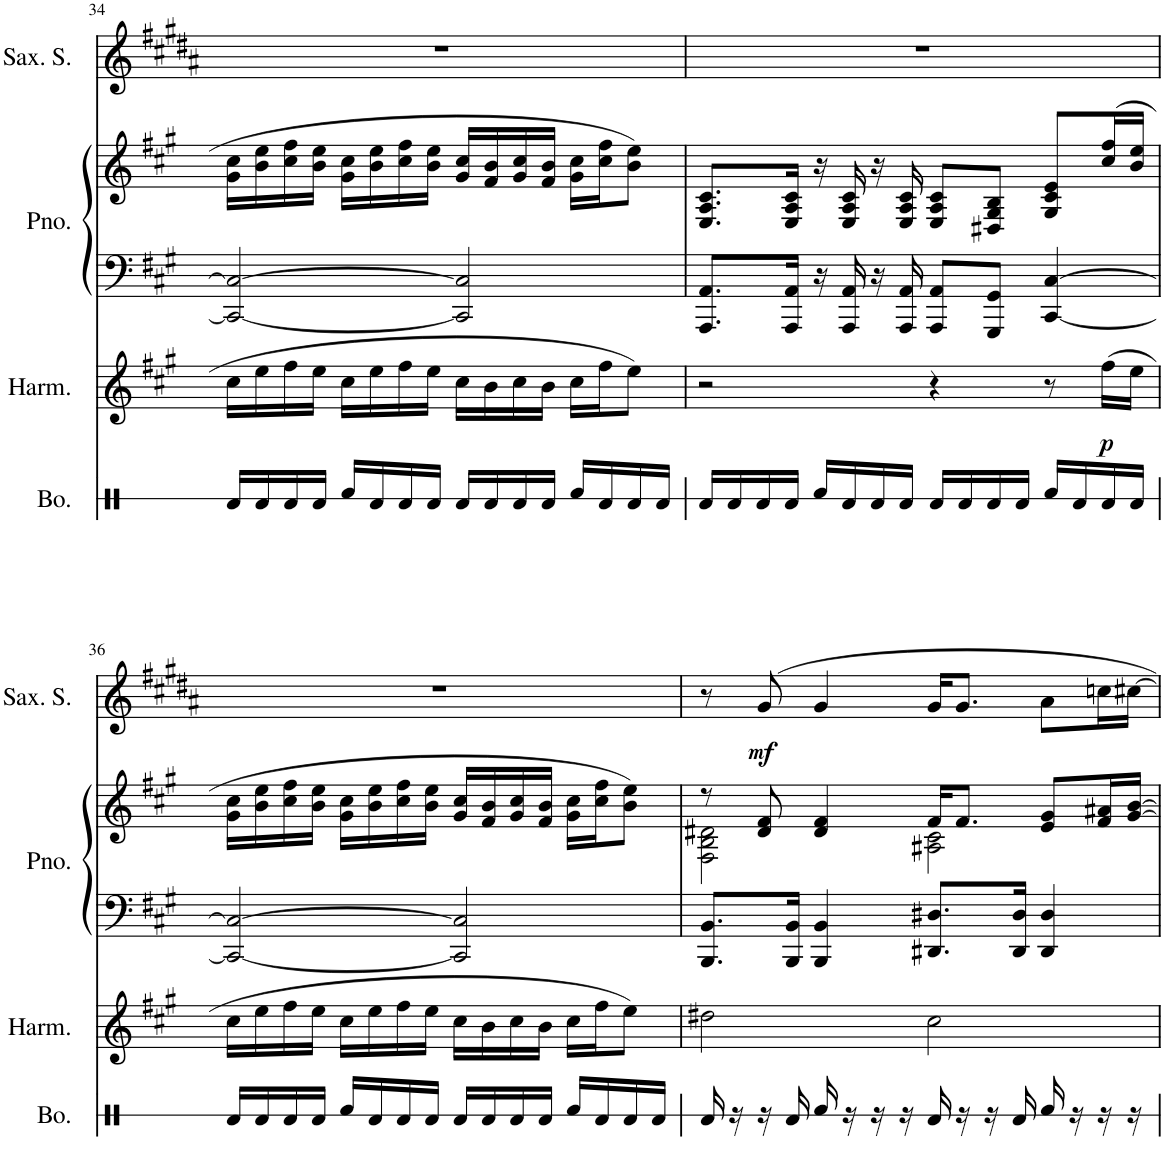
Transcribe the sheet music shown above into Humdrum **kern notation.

**kern	**kern	**dynam	**kern	**kern	**kern	**dynam
*part4	*part3	*part3	*part2	*part2	*part1	*part1
*staff5	*staff4	*staff4	*staff3	*staff2	*staff1	*staff1
*I"Bongos	*I"Harmonica	*	*I"Piano	*	*I"Saxophone Soprano	*
*I'Bo.	*I'Harm.	*	*I'Pno.	*	*I'Sax. S.	*
!!LO:PB:g=z
*clefX	*clefG2	*	*clefF4	*clefG2	*clefG2	*
*	*	*	*	*	*Trd1c2	*
*k[]	*k[f#c#g#]	*	*k[f#c#g#]	*k[f#c#g#]	*k[f#c#g#d#a#]	*
*M4/4	*M4/4	*	*M4/4	*M4/4	*M4/4	*
=34	=34	=34	=34	=34	=34	=34
16Rd/LL	16cc#\LL	.	2CC#/_ 2C#/_	16g#\ 16cc#\LL	1r	.
16Rd/	16ee\	.	.	16b\ 16ee\	.	.
16Rd/	16ff#\	.	.	16cc#\ 16ff#\	.	.
16Rd/JJ	16ee\JJ	.	.	16b\ 16ee\JJ	.	.
16Rf/LL	16cc#\LL	.	.	16g#\ 16cc#\LL	.	.
16Rd/	16ee\	.	.	16b\ 16ee\	.	.
16Rd/	16ff#\	.	.	16cc#\ 16ff#\	.	.
16Rd/JJ	16ee\JJ	.	.	16b\ 16ee\JJ	.	.
16Rd/LL	16cc#\LL	.	2CC#/] 2C#/]	16g#/ 16cc#/LL	.	.
16Rd/	16b\	.	.	16f#/ 16b/	.	.
16Rd/	16cc#\	.	.	16g#/ 16cc#/	.	.
16Rd/JJ	16b\JJ	.	.	16f#/ 16b/JJ	.	.
16Rf/LL	16cc#\LL	.	.	16g#\ 16cc#\LL	.	.
16Rd/	16ff#\J	.	.	16cc#\ 16ff#\J	.	.
16Rd/	8ee\J	.	.	8b\ 8ee\J	.	.
16Rd/JJ	.	.	.	.	.	.
=35	=35	=35	=35	=35	=35	=35
16Rd/LL	2r	.	8.AAA/ 8.AA/L	8.E/ 8.A/ 8.c#/L	1r	.
16Rd/	.	.	.	.	.	.
16Rd/	.	.	.	.	.	.
16Rd/JJ	.	.	16AAA/ 16AA/Jk	16E/ 16A/ 16c#/Jk	.	.
16Rf/LL	.	.	16r	16r	.	.
16Rd/	.	.	16AAA/ 16AA/	16E/ 16A/ 16c#/	.	.
16Rd/	.	.	16r	16r	.	.
16Rd/JJ	.	.	16AAA/ 16AA/	16E/ 16A/ 16c#/	.	.
16Rd/LL	4r	.	8AAA/ 8AA/L	8E/ 8A/ 8c#/L	.	.
16Rd/	.	.	.	.	.	.
16Rd/	.	.	8GGG#/ 8GG#/J	8D#X/ 8G#/ 8B/J	.	.
16Rd/JJ	.	.	.	.	.	.
16Rf/LL	8r	.	[4CC#/ [4C#/	8G#/ 8c#/ 8e/L	.	.
16Rd/	.	.	.	.	.	.
!	!	!LO:DY:b	!	!	!	!
16Rd/	(16ff#\LL	p	.	(>16cc#/ 16ff#/L	.	.
16Rd/JJ	16ee\JJ	.	.	16b/ 16ee/JJ	.	.
!!LO:LB:g=z
=36	=36	=36	=36	=36	=36	=36
16Rd/LL	16cc#\LL	.	2CC#/_ 2C#/_	16g#\ 16cc#\LL	1r	.
16Rd/	16ee\	.	.	16b\ 16ee\	.	.
16Rd/	16ff#\	.	.	16cc#\ 16ff#\	.	.
16Rd/JJ	16ee\JJ	.	.	16b\ 16ee\JJ	.	.
16Rf/LL	16cc#\LL	.	.	16g#\ 16cc#\LL	.	.
16Rd/	16ee\	.	.	16b\ 16ee\	.	.
16Rd/	16ff#\	.	.	16cc#\ 16ff#\	.	.
16Rd/JJ	16ee\JJ	.	.	16b\ 16ee\JJ	.	.
16Rd/LL	16cc#\LL	.	2CC#/] 2C#/]	16g#/ 16cc#/LL	.	.
16Rd/	16b\	.	.	16f#/ 16b/	.	.
16Rd/	16cc#\	.	.	16g#/ 16cc#/	.	.
16Rd/JJ	16b\JJ	.	.	16f#/ 16b/JJ	.	.
16Rf/LL	16cc#\LL	.	.	16g#\ 16cc#\LL	.	.
16Rd/	16ff#\J	.	.	16cc#\ 16ff#\J	.	.
16Rd/	8ee\J)	.	.	8b\ 8ee\J)	.	.
16Rd/JJ	.	.	.	.	.	.
=37	=37	=37	=37	=37	=37	=37
*	*	*	*	*^	*	*
16Rd/	2dd#X\	.	8.BBB/ 8.BB/L	8r	2F#\ 2B\ 2d#X\	8r	.
16r	.	.	.	.	.	.	.
!	!	!	!	!	!	!	!LO:DY:b
16r	.	.	.	8d#/ 8f#/	.	8g#/	mf
16Rd/	.	.	16BBB/ 16BB/Jk	.	.	.	.
16Rf/	.	.	4BBB/ 4BB/	4d#/ 4f#/	.	4g#/	.
16r	.	.	.	.	.	.	.
16r	.	.	.	.	.	.	.
16r	.	.	.	.	.	.	.
16Rd/	2cc#\	.	8.DD#X/ 8.D#X/L	16f#/KL	2A#X\ 2c#\	16g#/KL	.
16r	.	.	.	8.f#/J	.	8.g#/J	.
16r	.	.	.	.	.	.	.
16Rd/	.	.	16DD#/ 16D#/Jk	.	.	.	.
16Rf/	.	.	4DD#/ 4D#/	8e/ 8g#/L	.	8a#\L	.
16r	.	.	.	.	.	.	.
16r	.	.	.	16f#/ 16a#X/L	.	16ccn\L	.
16r	.	.	.	[16g#/ [16b/JJ	.	[16cc#X\JJ	.
*	*	*	*	*v	*v	*	*
=	=	=	=	=	=	=
*-	*-	*-	*-	*-	*-	*-
